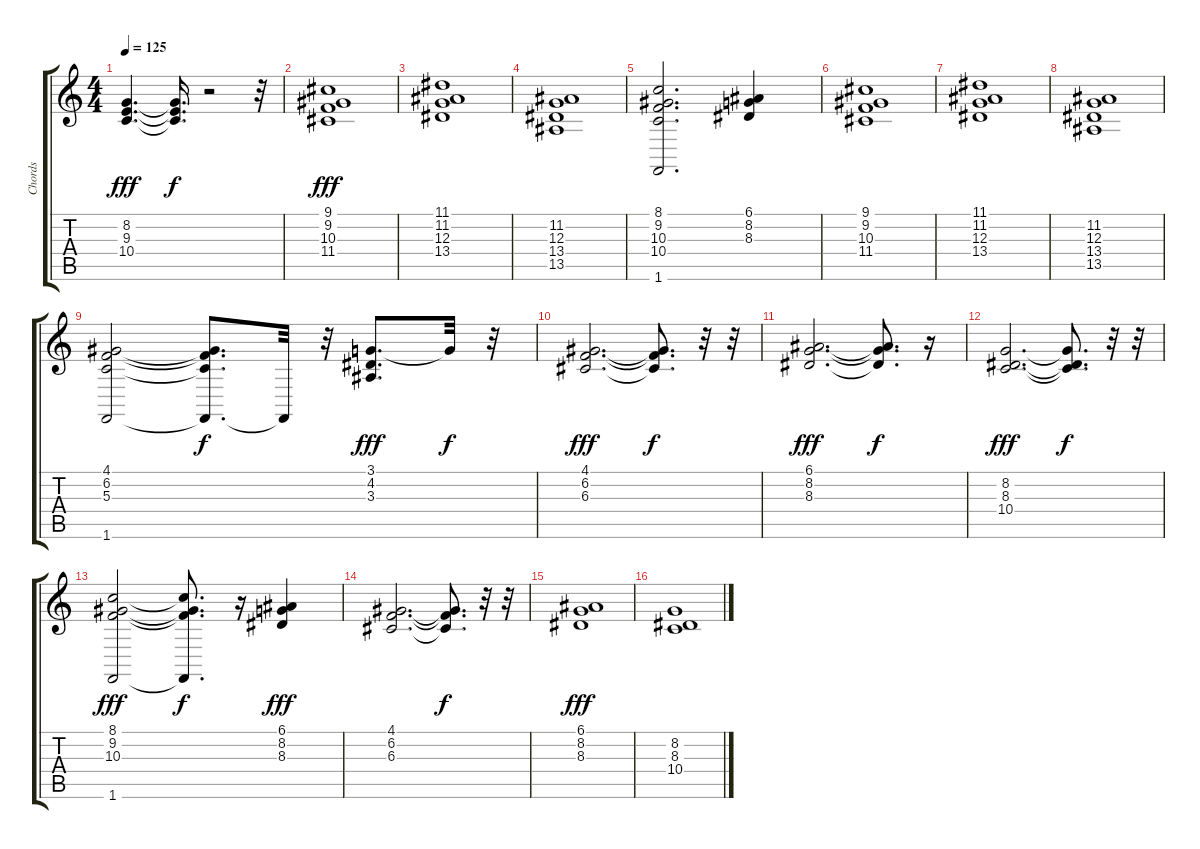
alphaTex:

\track ("Chords" "Chords") {instrument acousticgrandpiano}
\staff {score tabs}
\tuning (E4 B3 G3 D3 A2 E2) {hide}
\ts (4 4)
\tempo 125
\clef g2
\ks c
(8.2 9.3 10.4).4{d dy fff} (8.2{t} 9.3{t} 10.4{t}).16{d dy f} r.2 r.32 |
(9.1 9.2 10.3 11.4).1{dy fff} |
(11.1 11.2 12.3 13.4).1 |
(11.2 12.3 13.4 13.5).1 |
(8.1 9.2 10.3 10.4 1.6).2{d} (6.1 8.2 8.3).4 |
(9.1 9.2 10.3 11.4).1 |
(11.1 11.2 12.3 13.4).1 |
(11.2 12.3 13.4 13.5).1 |
(4.1 6.2 5.3 1.6).2 (4.1{t} 6.2{t} 5.3{t} 1.6{t}).8{d dy f} 1.6{t}.32 r.32 (3.1 4.2 3.3).8{d dy fff} 3.1{t}.32{dy f} r.32 |
(4.1 6.2 6.3).2{d dy fff} (4.1{t} 6.2{t} 6.3{t}).8{d dy f} r.32 r.32 |
(6.1 8.2 8.3).2{d dy fff} (6.1{t} 8.2{t} 8.3{t}).8{d dy f} r.16 |
(8.2 8.3 10.4).2{d dy fff} (8.2{t} 8.3{t} 10.4{t}).8{d dy f} r.32 r.32 |
(8.1 9.2 10.3 1.6).2{dy fff} (8.1{t} 9.2{t} 10.3{t} 1.6{t}).8{d dy f} r.16 (6.1 8.2 8.3).4{dy fff} |
(4.1 6.2 6.3).2{d} (4.1{t} 6.2{t} 6.3{t}).8{d dy f} r.32 r.32 |
(6.1 8.2 8.3).1{dy fff} |
(8.2 8.3 10.4).1
